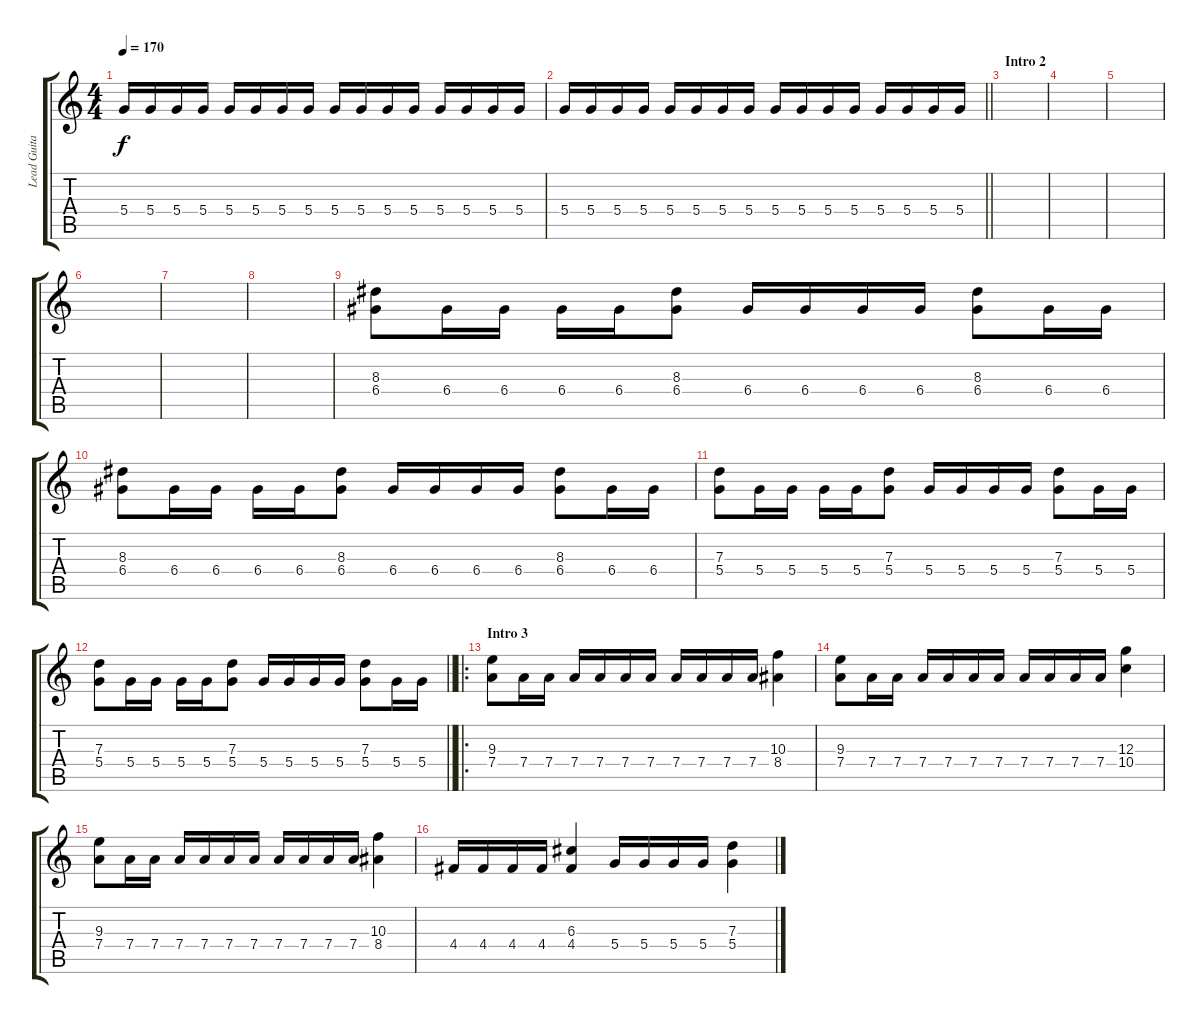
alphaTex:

\track ("Lead Guitar" "Lead Guita") {instrument distortionguitar}
\staff {score tabs}
\tuning (E4 B3 G3 D3 A2 E2) {hide}
\ts (4 4)
\tempo 170
\clef g2
\ks c
5.4.16{dy f} 5.4.16 5.4.16 5.4.16 5.4.16 5.4.16 5.4.16 5.4.16 5.4.16 5.4.16 5.4.16 5.4.16 5.4.16 5.4.16 5.4.16 5.4.16 |
\barLineRight lightlight
5.4.16 5.4.16 5.4.16 5.4.16 5.4.16 5.4.16 5.4.16 5.4.16 5.4.16 5.4.16 5.4.16 5.4.16 5.4.16 5.4.16 5.4.16 5.4.16 |
\section ("" "Intro 2")
|
|
|
|
|
|
(8.3 6.4).8 6.4.16 6.4.16 6.4.16 6.4.16 (8.3 6.4).8 6.4.16 6.4.16 6.4.16 6.4.16 (8.3 6.4).8 6.4.16 6.4.16 |
(8.3 6.4).8 6.4.16 6.4.16 6.4.16 6.4.16 (8.3 6.4).8 6.4.16 6.4.16 6.4.16 6.4.16 (8.3 6.4).8 6.4.16 6.4.16 |
(7.3 5.4).8 5.4.16 5.4.16 5.4.16 5.4.16 (7.3 5.4).8 5.4.16 5.4.16 5.4.16 5.4.16 (7.3 5.4).8 5.4.16 5.4.16 |
\barLineRight lightlight
(7.3 5.4).8 5.4.16 5.4.16 5.4.16 5.4.16 (7.3 5.4).8 5.4.16 5.4.16 5.4.16 5.4.16 (7.3 5.4).8 5.4.16 5.4.16 |
\ro
\section ("" "Intro 3")
(9.3 7.4).8 7.4.16 7.4.16 7.4.16 7.4.16 7.4.16 7.4.16 7.4.16 7.4.16 7.4.16 7.4.16 (10.3 8.4).4 |
(9.3 7.4).8 7.4.16 7.4.16 7.4.16 7.4.16 7.4.16 7.4.16 7.4.16 7.4.16 7.4.16 7.4.16 (12.3 10.4).4 |
(9.3 7.4).8 7.4.16 7.4.16 7.4.16 7.4.16 7.4.16 7.4.16 7.4.16 7.4.16 7.4.16 7.4.16 (10.3 8.4).4 |
4.4.16 4.4.16 4.4.16 4.4.16 (6.3 4.4).4 5.4.16 5.4.16 5.4.16 5.4.16 (7.3 5.4).4
